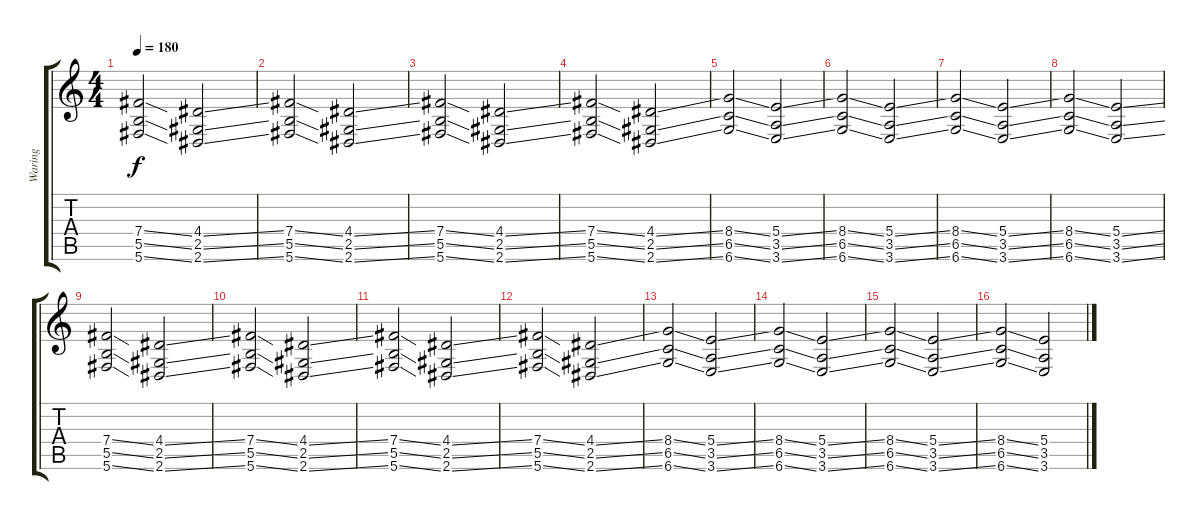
\track ("Waring" "Waring") {instrument distortionguitar}
\staff {score tabs}
\tuning (Db4 Ab3 E3 B2 Gb2 Db2) {hide}
\ts (4 4)
\tempo 180
\clef g2
\ks c
(7.4{ss} 5.5{ss} 5.6{ss}).2{dy f} (4.4{ss} 2.5{ss} 2.6{ss}).2 |
(7.4{ss} 5.5{ss} 5.6{ss}).2 (4.4{ss} 2.5{ss} 2.6{ss}).2 |
(7.4{ss} 5.5{ss} 5.6{ss}).2 (4.4{ss} 2.5{ss} 2.6{ss}).2 |
(7.4{ss} 5.5{ss} 5.6{ss}).2 (4.4{ss} 2.5{ss} 2.6{ss}).2 |
(8.4{ss} 6.5{ss} 6.6{ss}).2 (5.4{ss} 3.5{ss} 3.6{ss}).2 |
(8.4{ss} 6.5{ss} 6.6{ss}).2 (5.4{ss} 3.5{ss} 3.6{ss}).2 |
(8.4{ss} 6.5{ss} 6.6{ss}).2 (5.4{ss} 3.5{ss} 3.6{ss}).2 |
(8.4{ss} 6.5{ss} 6.6{ss}).2 (5.4{ss} 3.5{ss} 3.6{ss}).2 |
(7.4{ss} 5.5{ss} 5.6{ss}).2 (4.4{ss} 2.5{ss} 2.6{ss}).2 |
(7.4{ss} 5.5{ss} 5.6{ss}).2 (4.4{ss} 2.5{ss} 2.6{ss}).2 |
(7.4{ss} 5.5{ss} 5.6{ss}).2 (4.4{ss} 2.5{ss} 2.6{ss}).2 |
(7.4{ss} 5.5{ss} 5.6{ss}).2 (4.4{ss} 2.5{ss} 2.6{ss}).2 |
(8.4{ss} 6.5{ss} 6.6{ss}).2 (5.4{ss} 3.5{ss} 3.6{ss}).2 |
(8.4{ss} 6.5{ss} 6.6{ss}).2 (5.4{ss} 3.5{ss} 3.6{ss}).2 |
(8.4{ss} 6.5{ss} 6.6{ss}).2 (5.4{ss} 3.5{ss} 3.6{ss}).2 |
(8.4{ss} 6.5{ss} 6.6{ss}).2 (5.4{ss} 3.5{ss} 3.6{ss}).2
